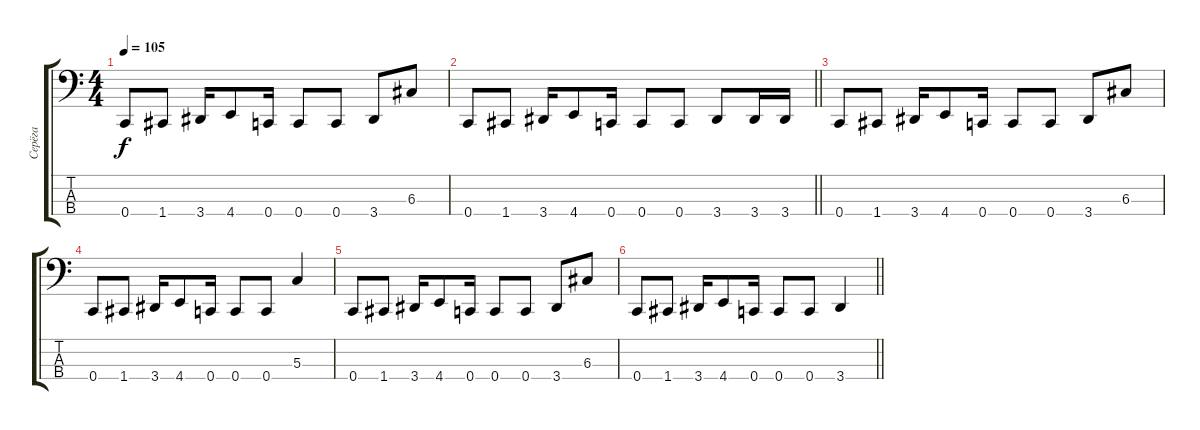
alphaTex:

\track ("Серёга" "Серёга") {instrument electricbasspick}
\staff {score tabs}
\tuning (F2 C2 G1 C1) {hide}
\ts (4 4)
\tempo 105
\clef f4
\ks c
0.4.8{dy f} 1.4.8 3.4.16 4.4.8 0.4.16 0.4.8 0.4.8 3.4.8 6.3.8 |
\barLineRight lightlight
0.4.8 1.4.8 3.4.16 4.4.8 0.4.16 0.4.8 0.4.8 3.4.8 3.4.16 3.4.16 |
0.4.8 1.4.8 3.4.16 4.4.8 0.4.16 0.4.8 0.4.8 3.4.8 6.3.8 |
0.4.8 1.4.8 3.4.16 4.4.8 0.4.16 0.4.8 0.4.8 5.3.4 |
0.4.8 1.4.8 3.4.16 4.4.8 0.4.16 0.4.8 0.4.8 3.4.8 6.3.8 |
\barLineRight lightlight
0.4.8 1.4.8 3.4.16 4.4.8 0.4.16 0.4.8 0.4.8 3.4.4
